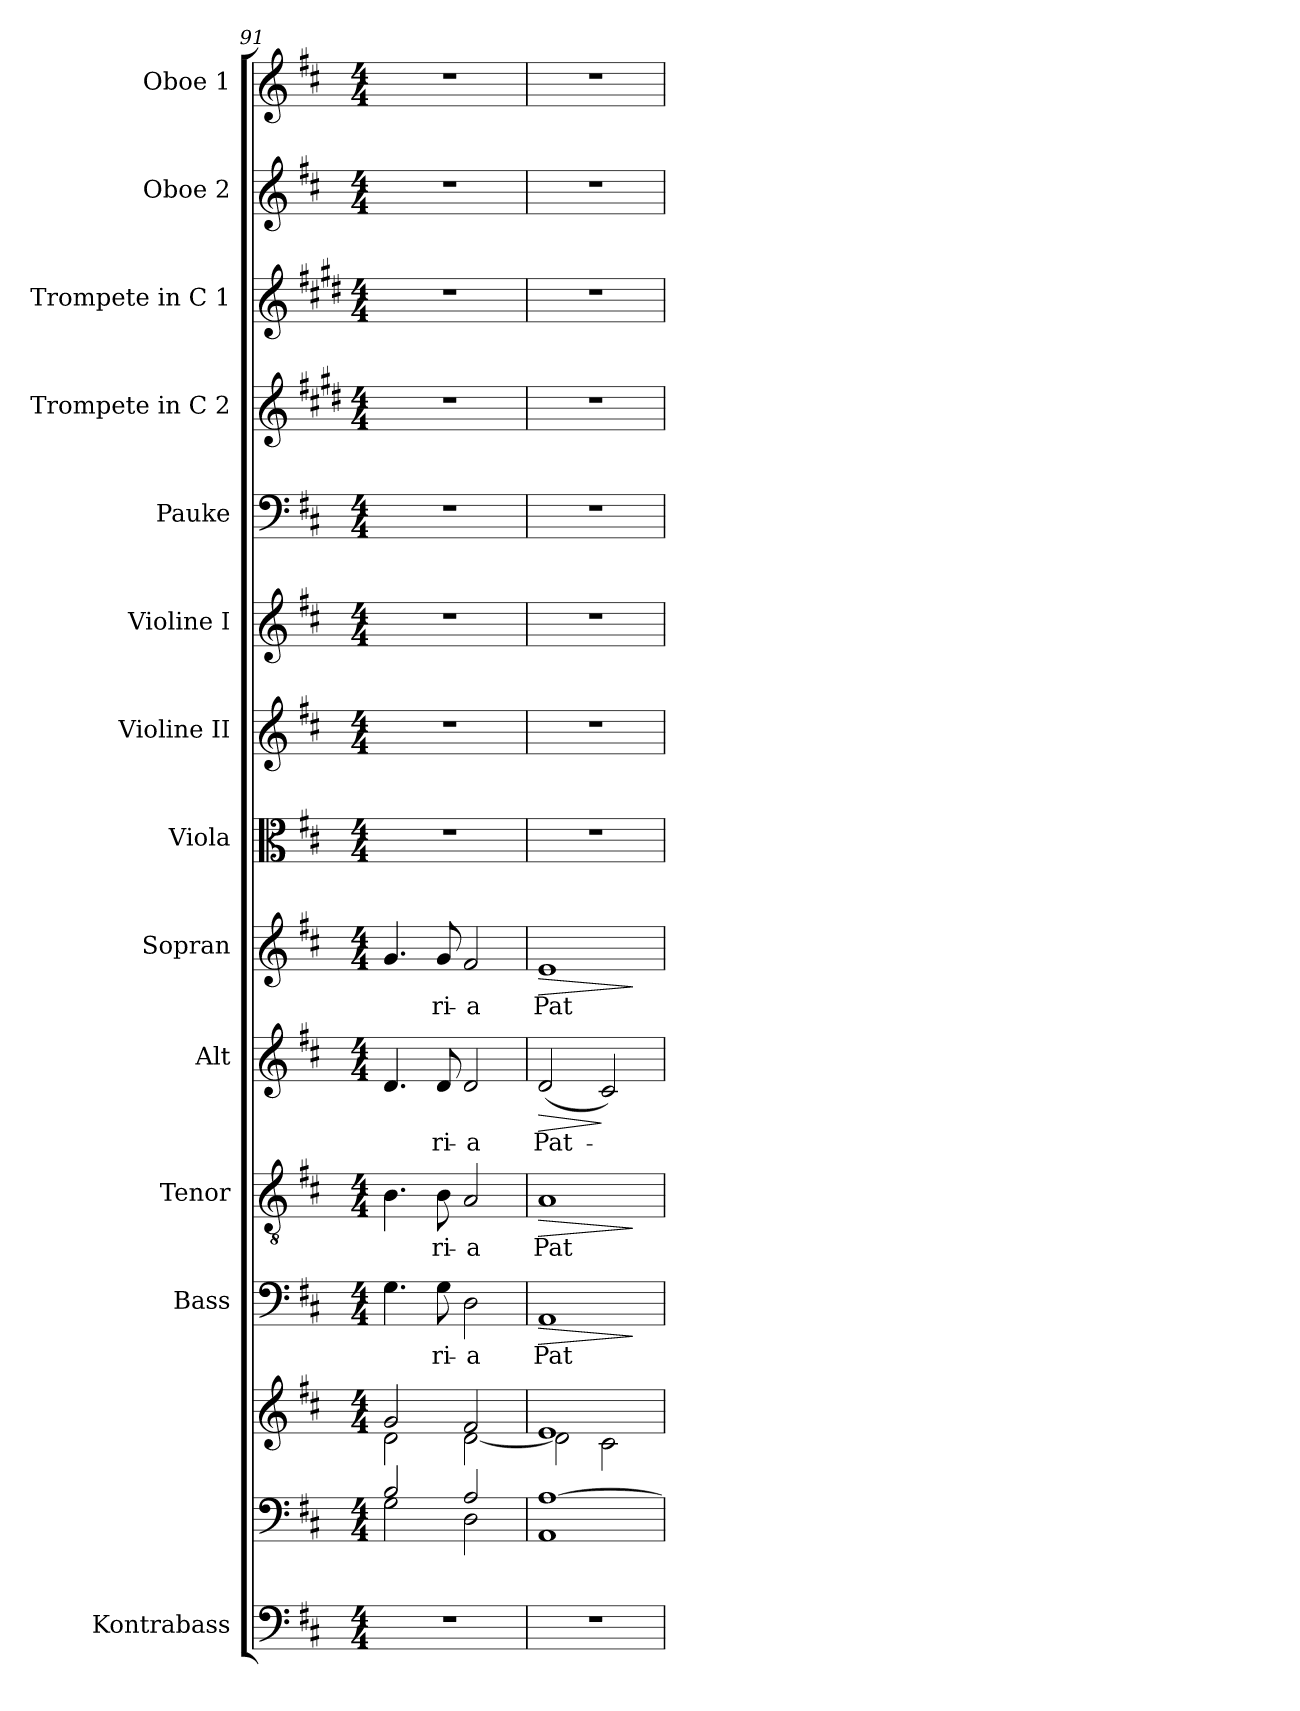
**kern	**kern	**kern	**kern	**text	**dynam	**kern	**text	**dynam	**kern	**text	**dynam	**kern	**text	**dynam	**kern	**kern	**kern	**kern	**kern	**kern	**kern	**kern
*part14	*part13	*part13	*part12	*part12	*part12	*part11	*part11	*part11	*part10	*part10	*part10	*part9	*part9	*part9	*part8	*part7	*part6	*part5	*part4	*part3	*part2	*part1
*staff15	*staff14	*staff13	*staff12	*staff12	*staff12	*staff11	*staff11	*staff11	*staff10	*staff10	*staff10	*staff9	*staff9	*staff9	*staff8	*staff7	*staff6	*staff5	*staff4	*staff3	*staff2	*staff1
*I"Kontrabass	*	*	*I"Bass	*	*	*I"Tenor	*	*	*I"Alt	*	*	*I"Sopran	*	*	*I"Viola	*I"Violine II	*I"Violine I	*I"Pauke	*I"Trompete in C 2	*I"Trompete in C 1	*I"Oboe 2	*I"Oboe 1
*I'Kb.	*	*	*I'B	*	*	*I'T	*	*	*I'A	*	*	*I'S	*	*	*I'Vla.	*I'Vl. II	*I'Vl. I	*I'Pk.	*	*	*I'Ob. 2	*I'Ob. 1
*clefF4	*clefF4	*clefG2	*clefF4	*	*	*clefGv2	*	*	*clefG2	*	*	*clefG2	*	*	*clefC3	*clefG2	*clefG2	*clefF4	*clefG2	*clefG2	*clefG2	*clefG2
*ITrd7c12	*	*	*	*	*	*	*	*	*	*	*	*	*	*	*	*	*	*	*ITrd1c2	*ITrd1c2	*	*
*k[f#c#]	*k[f#c#]	*k[f#c#]	*k[f#c#]	*	*	*k[f#c#]	*	*	*k[f#c#]	*	*	*k[f#c#]	*	*	*k[f#c#]	*k[f#c#]	*k[f#c#]	*k[f#c#]	*k[f#c#]	*k[f#c#]	*k[f#c#]	*k[f#c#]
*D:	*D:	*D:	*D:	*	*	*D:	*	*	*D:	*	*	*D:	*	*	*D:	*D:	*D:	*D:	*D:	*D:	*D:	*D:
*M4/4	*M4/4	*M4/4	*M4/4	*	*	*M4/4	*	*	*M4/4	*	*	*M4/4	*	*	*M4/4	*M4/4	*M4/4	*M4/4	*M4/4	*M4/4	*M4/4	*M4/4
=91	=91	=91	=91	=91	=91	=91	=91	=91	=91	=91	=91	=91	=91	=91	=91	=91	=91	=91	=91	=91	=91	=91
*	*^	*^	*	*	*	*	*	*	*	*	*	*	*	*	*	*	*	*	*	*	*	*
1r	2B/	2G\	2g/	2d\	4.G\	.	.	4.B\	.	.	4.d/	.	.	4.g/	.	.	1r	1r	1r	1r	1r	1r	1r	1r
!	!	!	!	!	!	!LO:LY:b	!	!	!LO:LY:b	!	!	!LO:LY:b	!	!	!LO:LY:b	!	!	!	!	!	!	!	!	!
.	.	.	.	.	8G\	-ri-	.	8B\	-ri-	.	8d/	-ri-	.	8g/	-ri-	.	.	.	.	.	.	.	.	.
!	!	!	!	!	!	!LO:LY:b	!	!	!LO:LY:b	!	!	!LO:LY:b	!	!	!LO:LY:b	!	!	!	!	!	!	!	!	!
.	2A/	2D\	2f#/	[<2d\	2D\	-a	.	2A/	-a	.	2d/	-a	.	2f#/	-a	.	.	.	.	.	.	.	.	.
=92	=92	=92	=92	=92	=92	=92	=92	=92	=92	=92	=92	=92	=92	=92	=92	=92	=92	=92	=92	=92	=92	=92	=92	=92
!	!	!	!	!	!	!LO:LY:b	!LO:HP:b	!	!LO:LY:b	!LO:HP:b	!	!LO:LY:b	!LO:HP:b	!	!LO:LY:b	!LO:HP:b	!	!	!	!	!	!	!	!
1r	[>1A	1AA	1e	2d\]	1AA	Pat-	>	1A	Pat-	>	(<2d/	Pat-	>	1e	Pat-	>	1r	1r	1r	1r	1r	1r	1r	1r
.	.	.	.	2c#\	.	.	.	.	.	.	2c#/)	.	]	.	.	.	.	.	.	.	.	.	.	.
*	*v	*v	*	*	*	*	*	*	*	*	*	*	*	*	*	*	*	*	*	*	*	*	*	*
*	*	*v	*v	*	*	*	*	*	*	*	*	*	*	*	*	*	*	*	*	*	*	*	*
.	.	.	.	.	]	.	.	]	.	.	.	.	.	]	.	.	.	.	.	.	.	.
=	=	=	=	=	=	=	=	=	=	=	=	=	=	=	=	=	=	=	=	=	=	=
*-	*-	*-	*-	*-	*-	*-	*-	*-	*-	*-	*-	*-	*-	*-	*-	*-	*-	*-	*-	*-	*-	*-
